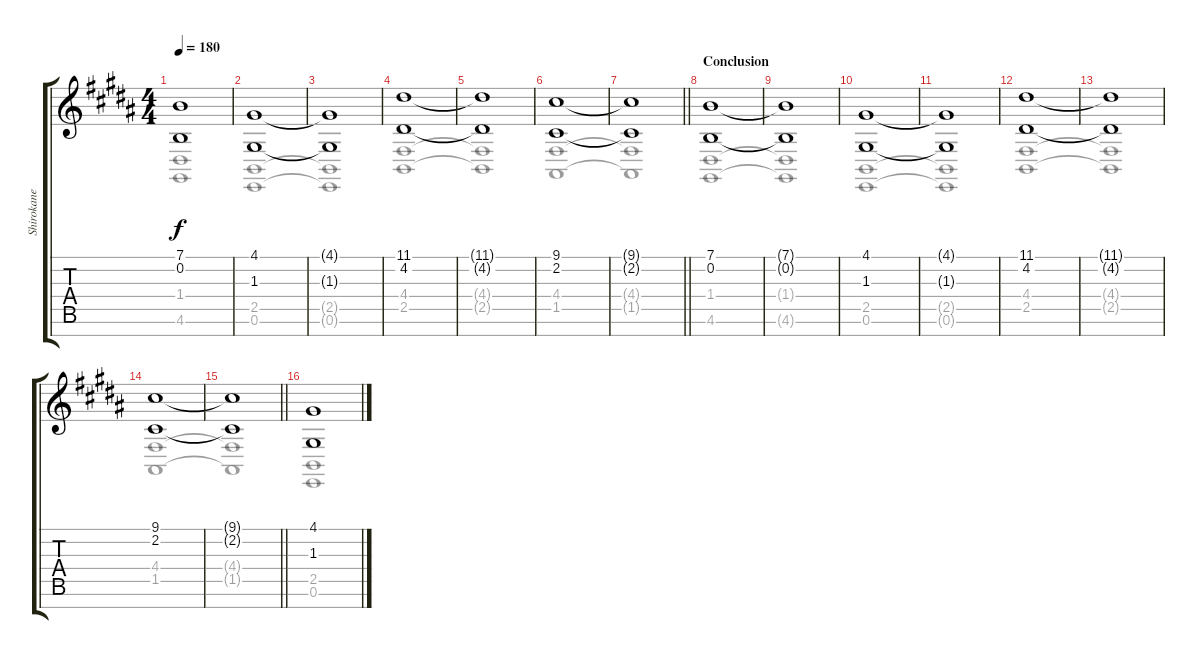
\track ("Shirokane Rinko" "Shirokane ") {instrument acousticgrandpiano}
\staff {score tabs}
\tuning (E4 B3 G3 D3 A2 E2 B1) {hide}
\voice
\ts (4 4)
\tempo 180
\clef g2
\ks b
(7.1{t} 0.2{t}).1{dy f} |
(4.1 1.3).1 |
(4.1{t} 1.3{t}).1 |
(11.1 4.2).1 |
(11.1{t} 4.2{t}).1 |
(9.1 2.2).1 |
\barLineRight lightlight
(9.1{t} 2.2{t}).1 |
\section ("" "Conclusion")
(7.1 0.2).1 |
(7.1{t} 0.2{t}).1 |
(4.1 1.3).1 |
(4.1{t} 1.3{t}).1 |
(11.1 4.2).1 |
(11.1{t} 4.2{t}).1 |
(9.1 2.2).1 |
\barLineRight lightlight
(9.1{t} 2.2{t}).1 |
(4.1 1.3).1
\voice
\clef g2
\ottava regular
\simile none
\ks b
(1.4{t} 4.6{t}).1{dy f} |
(2.5 0.6).1 |
(2.5{t} 0.6{t}).1 |
(4.4 2.5).1 |
(4.4{t} 2.5{t}).1 |
(4.4 1.5).1 |
\barLineRight lightlight
(4.4{t} 1.5{t}).1 |
(1.4 4.6).1 |
(1.4{t} 4.6{t}).1 |
(2.5 0.6).1 |
(2.5{t} 0.6{t}).1 |
(4.4 2.5).1 |
(4.4{t} 2.5{t}).1 |
(4.4 1.5).1 |
\barLineRight lightlight
(4.4{t} 1.5{t}).1 |
(2.5 0.6).1
